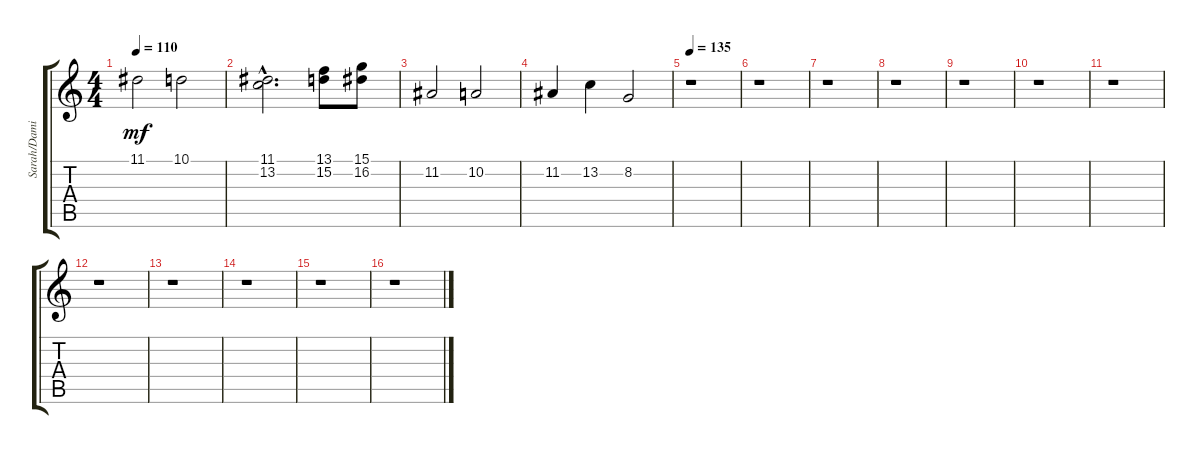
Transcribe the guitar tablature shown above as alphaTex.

\track ("Sarah/Damien (Choir/Keyb)" "Sarah/Dami") {instrument pad4choir}
\staff {score tabs}
\tuning (E4 B3 G3 D3 A2 E2) {hide}
\ts (4 4)
\tempo 110
\clef g2
\ks c
11.1.2{dy mf} 10.1.2 |
(11.1{hac} 13.2{hac}).2{d} (13.1 15.2).8 (15.1 16.2).8 |
11.2.2 10.2.2 |
11.2.4 13.2.4 8.2.2 |
\tempo 135
r.1 |
r.1 |
r.1 |
r.1 |
r.1 |
r.1 |
r.1 |
r.1 |
r.1 |
r.1 |
r.1 |
r.1
